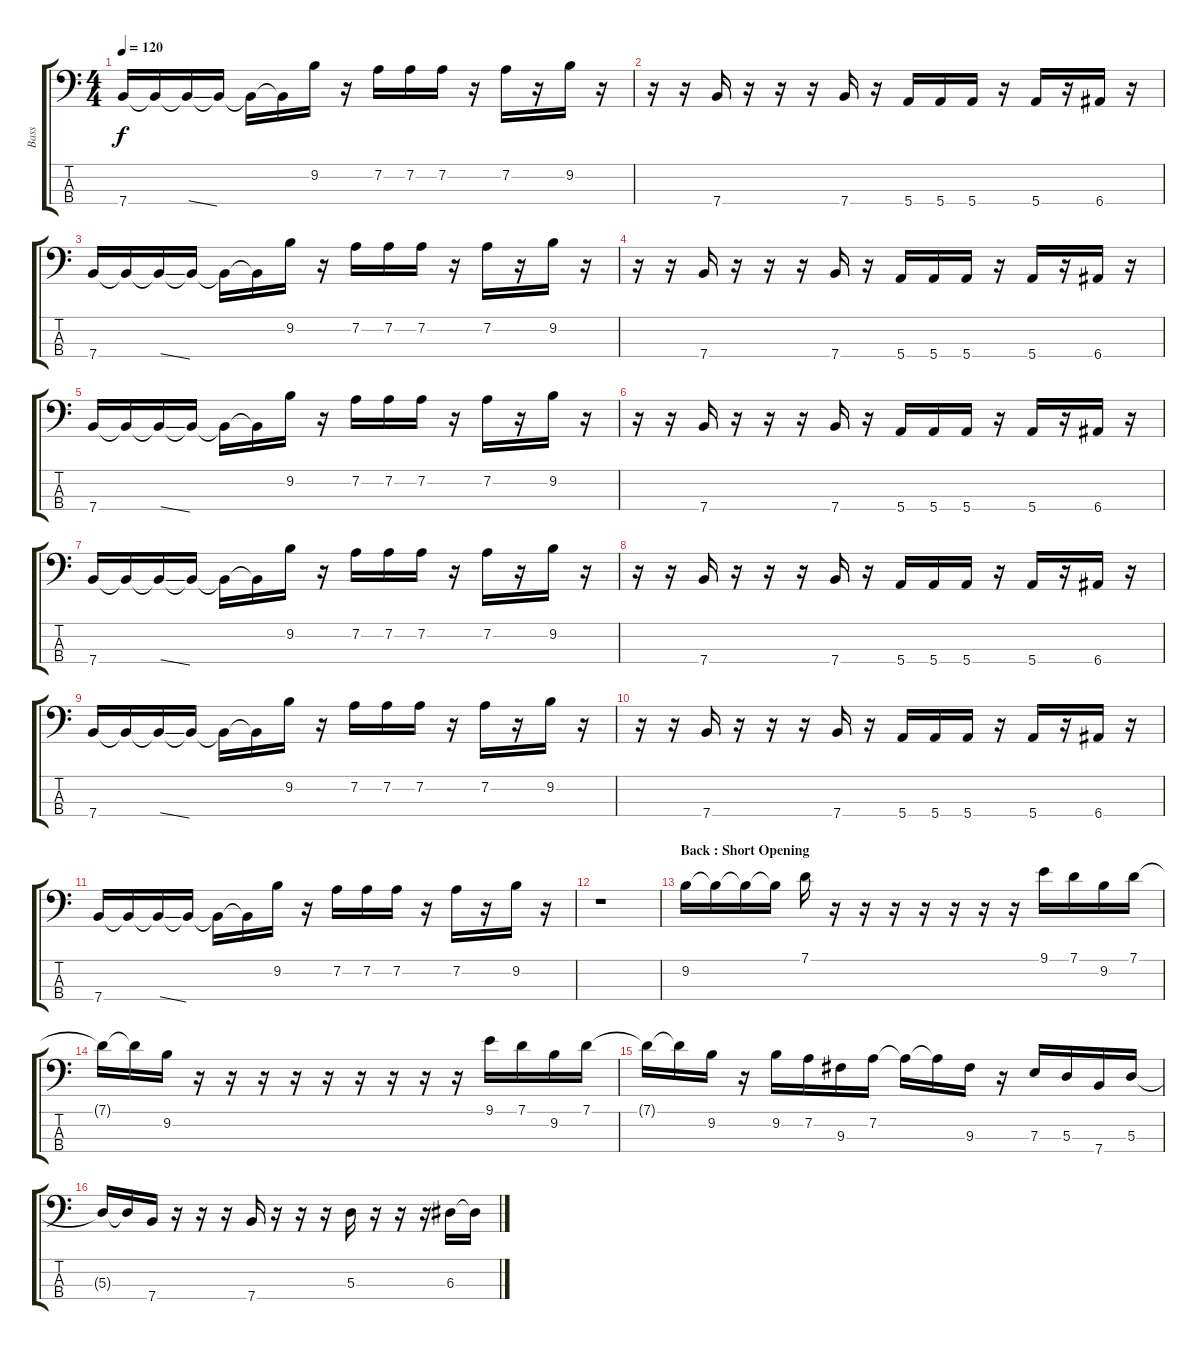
\track ("Bass" "Bass") {instrument electricbassfinger}
\staff {score tabs}
\tuning (G2 D2 A1 E1) {hide}
\ts (4 4)
\tempo 120
\clef f4
\ks c
7.4.16{dy f} 7.4{t}.16 7.4{ss t}.16 7.4{t}.16 7.4{t}.16 7.4{t}.16 9.2.16 r.16 7.2.16 7.2.16 7.2.16 r.16 7.2.16 r.16 9.2.16 r.16 |
r.16 r.16 7.4.16 r.16 r.16 r.16 7.4.16 r.16 5.4.16 5.4.16 5.4.16 r.16 5.4.16 r.16 6.4.16 r.16 |
7.4.16 7.4{t}.16 7.4{ss t}.16 7.4{t}.16 7.4{t}.16 7.4{t}.16 9.2.16 r.16 7.2.16 7.2.16 7.2.16 r.16 7.2.16 r.16 9.2.16 r.16 |
r.16 r.16 7.4.16 r.16 r.16 r.16 7.4.16 r.16 5.4.16 5.4.16 5.4.16 r.16 5.4.16 r.16 6.4.16 r.16 |
7.4.16 7.4{t}.16 7.4{ss t}.16 7.4{t}.16 7.4{t}.16 7.4{t}.16 9.2.16 r.16 7.2.16 7.2.16 7.2.16 r.16 7.2.16 r.16 9.2.16 r.16 |
r.16 r.16 7.4.16 r.16 r.16 r.16 7.4.16 r.16 5.4.16 5.4.16 5.4.16 r.16 5.4.16 r.16 6.4.16 r.16 |
7.4.16 7.4{t}.16 7.4{ss t}.16 7.4{t}.16 7.4{t}.16 7.4{t}.16 9.2.16 r.16 7.2.16 7.2.16 7.2.16 r.16 7.2.16 r.16 9.2.16 r.16 |
r.16 r.16 7.4.16 r.16 r.16 r.16 7.4.16 r.16 5.4.16 5.4.16 5.4.16 r.16 5.4.16 r.16 6.4.16 r.16 |
7.4.16 7.4{t}.16 7.4{ss t}.16 7.4{t}.16 7.4{t}.16 7.4{t}.16 9.2.16 r.16 7.2.16 7.2.16 7.2.16 r.16 7.2.16 r.16 9.2.16 r.16 |
r.16 r.16 7.4.16 r.16 r.16 r.16 7.4.16 r.16 5.4.16 5.4.16 5.4.16 r.16 5.4.16 r.16 6.4.16 r.16 |
7.4.16 7.4{t}.16 7.4{ss t}.16 7.4{t}.16 7.4{t}.16 7.4{t}.16 9.2.16 r.16 7.2.16 7.2.16 7.2.16 r.16 7.2.16 r.16 9.2.16 r.16 |
r.1 |
\section ("" "Back : Short Opening")
9.2.16 9.2{t}.16 9.2{t}.16 9.2{t}.16 7.1.16 r.16 r.16 r.16 r.16 r.16 r.16 r.16 9.1.16 7.1.16 9.2.16 7.1.16 |
7.1{t}.16 7.1{t}.16 9.2.16 r.16 r.16 r.16 r.16 r.16 r.16 r.16 r.16 r.16 9.1.16 7.1.16 9.2.16 7.1.16 |
7.1{t}.16 7.1{t}.16 9.2.16 r.16 9.2.16 7.2.16 9.3.16 7.2.16 7.2{t}.16 7.2{t}.16 9.3.16 r.16 7.3.16 5.3.16 7.4.16 5.3.16 |
5.3{t}.16 5.3{t}.16 7.4.16 r.16 r.16 r.16 7.4.16 r.16 r.16 r.16 5.3.16 r.16 r.16 r.16 6.3.16 6.3{t}.16
